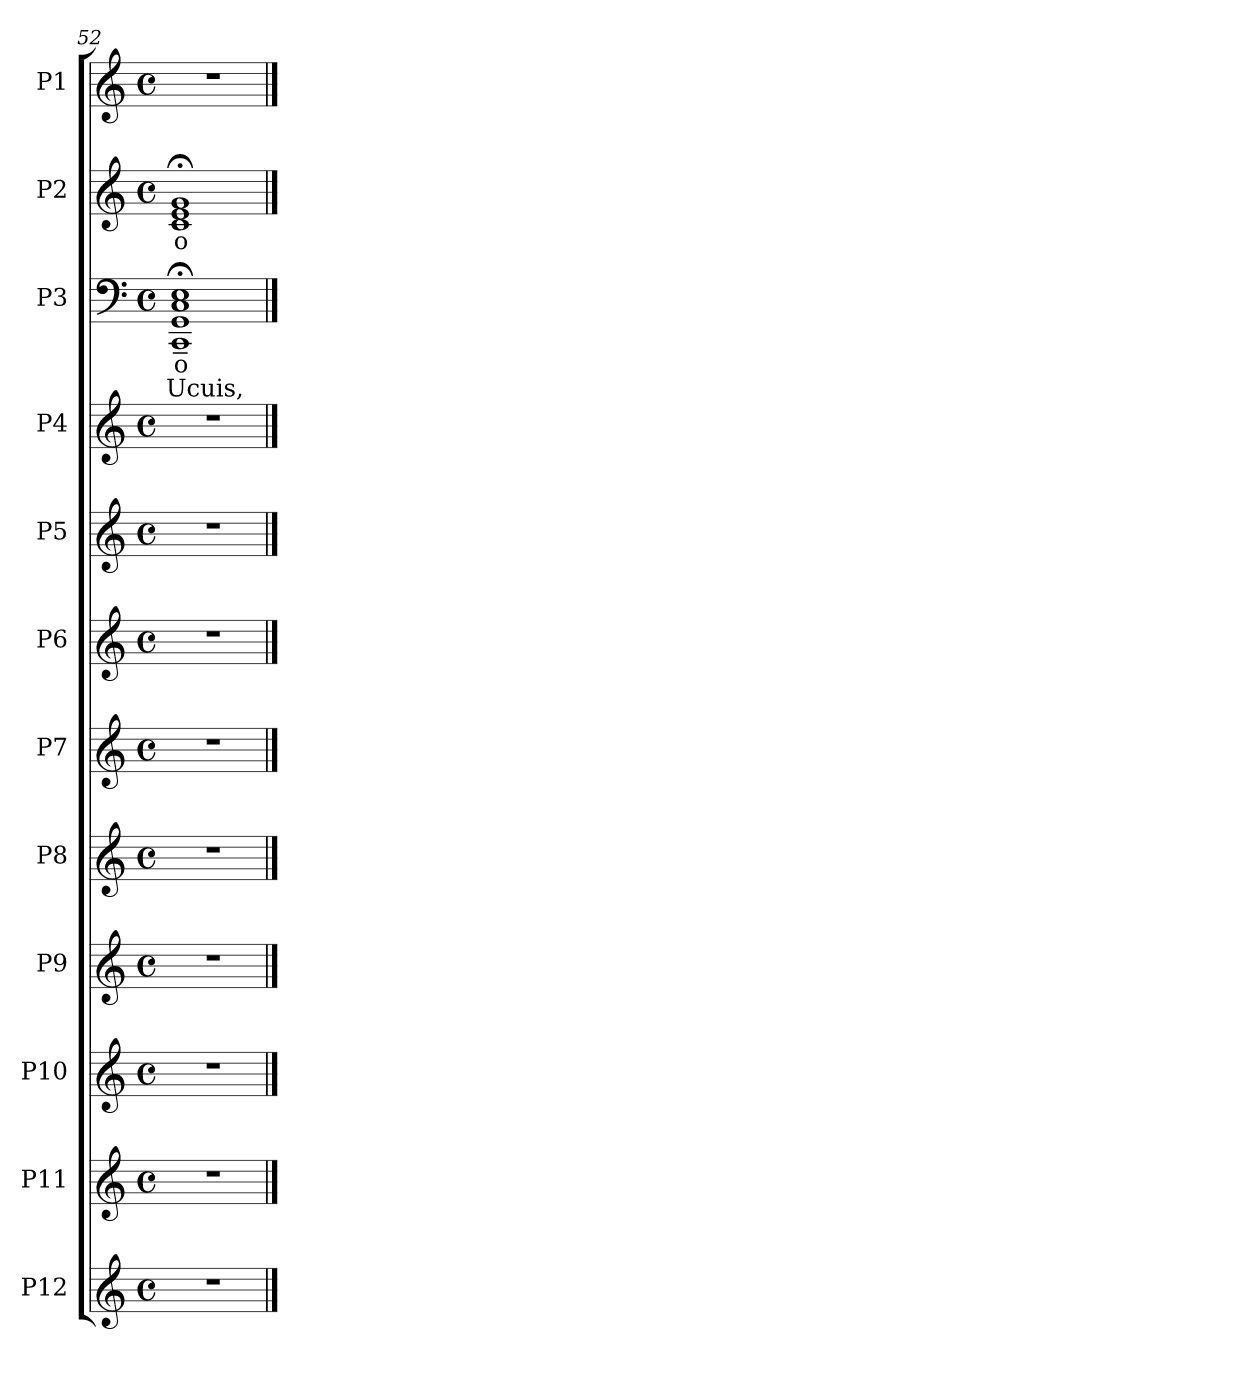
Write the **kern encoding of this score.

**kern	**kern	**kern	**kern	**kern	**kern	**kern	**kern	**kern	**kern	**text	**text	**kern	**text	**kern
*part12	*part11	*part10	*part9	*part8	*part7	*part6	*part5	*part4	*part3	*part3	*part3	*part2	*part2	*part1
*staff12	*staff11	*staff10	*staff9	*staff8	*staff7	*staff6	*staff5	*staff4	*staff3	*staff3	*staff3	*staff2	*staff2	*staff1
*I"P12	*I"P11	*I"P10	*I"P9	*I"P8	*I"P7	*I"P6	*I"P5	*I"P4	*I"P3	*	*	*I"P2	*	*I"P1
*clefG2	*clefG2	*clefG2	*clefG2	*clefG2	*clefG2	*clefG2	*clefG2	*clefG2	*clefF4	*	*	*clefG2	*	*clefG2
*k[]	*k[]	*k[]	*k[]	*k[]	*k[]	*k[]	*k[]	*k[]	*k[]	*	*	*k[]	*	*k[]
*C:	*C:	*C:	*C:	*C:	*C:	*C:	*C:	*C:	*C:	*	*	*C:	*	*C:
*M4/4	*M4/4	*M4/4	*M4/4	*M4/4	*M4/4	*M4/4	*M4/4	*M4/4	*M4/4	*	*	*M4/4	*	*M4/4
*met(c)	*met(c)	*met(c)	*met(c)	*met(c)	*met(c)	*met(c)	*met(c)	*met(c)	*met(c)	*	*	*met(c)	*	*met(c)
=52	=52	=52	=52	=52	=52	=52	=52	=52	=52	=52	=52	=52	=52	=52
!	!	!	!	!	!	!	!	!	!	!LO:LY:b:color=#000000	!LO:LY:b:color=#000000	!	!	!
!	!	!	!	!	!	!	!	!	!	!	!	!	!LO:LY:b:color=#000000	!
1r	1r	1r	1r	1r	1r	1r	1r	1r	1CCi;~ 1GGi;~ 1Ci;~ 1Ei;~	o	Ucuis,	(1ci; 1ei; 1gi;	o	1r
==	==	==	==	==	==	==	==	==	==	==	==	==	==	==
*-	*-	*-	*-	*-	*-	*-	*-	*-	*-	*-	*-	*-	*-	*-
